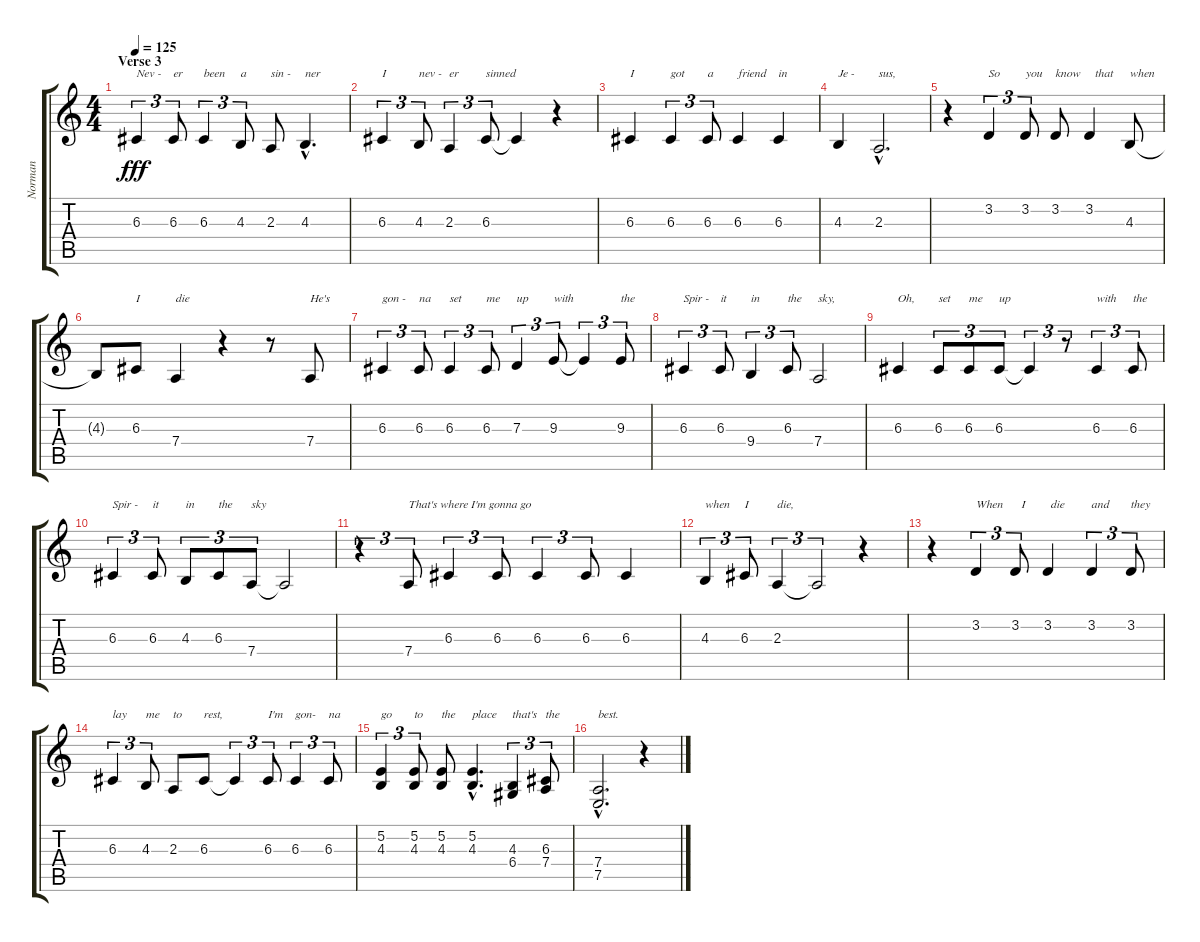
\track ("Norman" "Norman") {instrument altosax}
\staff {score tabs}
\tuning (E4 B3 G3 D3 A2 E2) {hide}
\ts (4 4)
\section ("" "Verse 3")
\tempo 125
\clef g2
\ks c
6.3.4{tu (3 2) txt "Nev -" dy fff} 6.3.8{tu (3 2) txt "er"} 6.3.4{tu (3 2) txt "been"} 4.3.8{tu (3 2) txt "a"} 2.3.8{txt "sin -"} 4.3{hac}.4{d txt "ner"} |
6.3.4{tu (3 2) txt "I"} 4.3.8{tu (3 2) txt "nev -"} 2.3.4{tu (3 2) txt "er"} 6.3.8{tu (3 2) txt "sinned"} 6.3{t}.4 r.4 |
6.3.4{txt "I"} 6.3.4{tu (3 2) txt "got"} 6.3.8{tu (3 2) txt "a"} 6.3.4{txt "friend"} 6.3.4{txt "in"} |
4.3.4{txt "Je -"} 2.3{hac}.2{d txt "sus,"} |
r.4 3.2.4{tu (3 2) txt "So"} 3.2.8{tu (3 2) txt "you"} 3.2.8{txt "know"} 3.2.4{txt "  that"} 4.3.8{txt "when"} |
4.3{t}.8 6.3.8{txt "I"} 7.4.4{txt "die"} r.4 r.8 7.4.8{txt "He's"} |
6.3.4{tu (3 2) txt "gon -"} 6.3.8{tu (3 2) txt "na"} 6.3.4{tu (3 2) txt "set"} 6.3.8{tu (3 2) txt "me"} 7.3.4{tu (3 2) txt "up"} 9.3.8{tu (3 2) txt "with"} 9.3{t}.4{tu (3 2) txt " "} 9.3.8{tu (3 2) txt "the"} |
6.3.4{tu (3 2) txt "Spir -"} 6.3.8{tu (3 2) txt "it"} 9.4.4{tu (3 2) txt "in"} 6.3.8{tu (3 2) txt "the"} 7.4.2{txt "sky,"} |
6.3.4{txt "Oh,"} 6.3.8{tu (3 2) txt "set"} 6.3.8{tu (3 2) txt "me"} 6.3.8{tu (3 2) txt "up"} 6.3{t}.4{tu (3 2) txt " "} r.8{tu (3 2)} 6.3.4{tu (3 2) txt "with"} 6.3.8{tu (3 2) txt "the"} |
6.3.4{tu (3 2) txt "Spir -"} 6.3.8{tu (3 2) txt "it"} 4.3.8{tu (3 2) txt "in"} 6.3.8{tu (3 2) txt "the"} 7.4.8{tu (3 2) txt "sky"} 7.4{t}.2 |
r.4{tu (3 2)} 7.4.8{tu (3 2) txt "That's where I'm gonna go"} 6.3.4{tu (3 2) txt " "} 6.3.8{tu (3 2)} 6.3.4{tu (3 2) txt " "} 6.3.8{tu (3 2)} 6.3.4 |
4.3.4{tu (3 2) txt "when"} 6.3.8{tu (3 2) txt "I"} 2.3.4{tu (3 2) txt "die,"} 2.3{t}.2{tu (3 2)} r.4 |
r.4 3.2.4{tu (3 2) txt "When"} 3.2.8{tu (3 2) txt "  I"} 3.2.4{txt " die"} 3.2.4{tu (3 2) txt "and"} 3.2.8{tu (3 2) txt "they"} |
6.3.4{tu (3 2) txt "lay"} 4.3.8{tu (3 2) txt "me"} 2.3.8{txt "to"} 6.3.8{txt "rest,"} 6.3{t}.4{tu (3 2)} 6.3.8{tu (3 2) txt "I'm"} 6.3.4{tu (3 2) txt "gon-"} 6.3.8{tu (3 2) txt "na"} |
(5.2 4.3).4{tu (3 2) txt "go"} (5.2 4.3).8{tu (3 2) txt "to"} (5.2 4.3).8{txt "the"} (5.2{hac} 4.3{hac}).4{d txt "place"} (4.3 6.4).4{tu (3 2) txt "that's"} (6.3 7.4).8{tu (3 2) txt "the"} |
(7.4{hac} 7.5{hac}).2{d txt "best."} r.4
